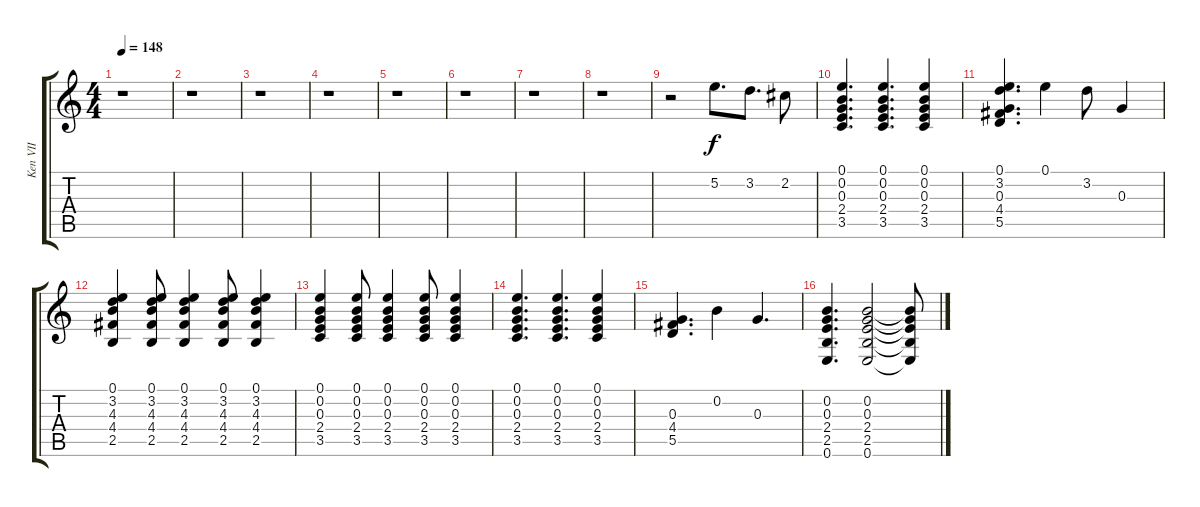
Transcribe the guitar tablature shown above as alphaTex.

\track ("Ken VII" "Ken VII") {instrument electricguitarjazz}
\staff {score tabs}
\tuning (E4 B3 G3 D3 A2 E2) {hide}
\ts (4 4)
\tempo 148
\clef g2
\ks c
r.1{dy f} |
r.1 |
r.1 |
r.1 |
r.1 |
r.1 |
r.1 |
r.1 |
r.2 5.2.8{d volume 12 balance 14} 3.2.8{d} 2.2.8 |
(0.1 0.2 0.3 2.4 3.5).4{d} (0.1 0.2 0.3 2.4 3.5).4{d} (0.1 0.2 0.3 2.4 3.5).4 |
(0.1 3.2 0.3 4.4 5.5).4{d} 0.1.4 3.2.8 0.3.4 |
(0.1 3.2 4.3 4.4 2.5).4 (0.1 3.2 4.3 4.4 2.5).8 (0.1 3.2 4.3 4.4 2.5).4 (0.1 3.2 4.3 4.4 2.5).8 (0.1 3.2 4.3 4.4 2.5).4 |
(0.1 0.2 0.3 2.4 3.5).4 (0.1 0.2 0.3 2.4 3.5).8 (0.1 0.2 0.3 2.4 3.5).4 (0.1 0.2 0.3 2.4 3.5).8 (0.1 0.2 0.3 2.4 3.5).4 |
(0.1 0.2 0.3 2.4 3.5).4{d} (0.1 0.2 0.3 2.4 3.5).4{d} (0.1 0.2 0.3 2.4 3.5).4 |
(0.3 4.4 5.5).4{d} 0.2.4 0.3.4{d} |
(0.2 0.3 2.4 2.5 0.6).4{d} (0.2 0.3 2.4 2.5 0.6).2 (0.2{t} 0.3{t} 2.4{t} 2.5{t} 0.6{t}).8
